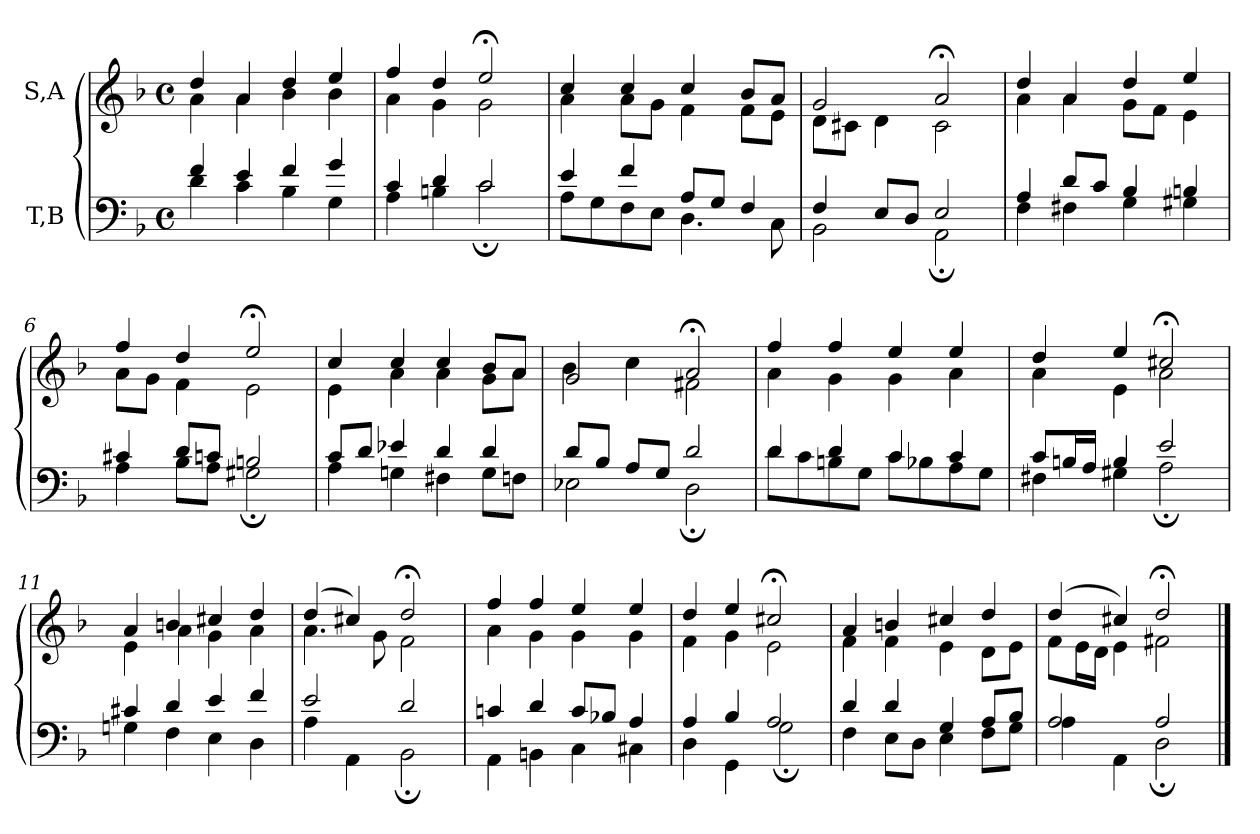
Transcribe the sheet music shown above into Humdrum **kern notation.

**kern	**kern
*part2	*part1
*staff2	*staff1
*I"T,B	*I"S,A
*clefF4	*clefG2
*k[b-]	*k[b-]
*M4/4	*M4/4
*met(c)	*met(c)
=1	=1
*^	*^
4f	4d	4dd	4a
4e	4c	4a	4a
4f	4B-	4dd	4b-
4g	4G	4ee	4b-
=2	=2	=2	=2
4c	4A	4ff	4a
4d	4Bn	4dd	4g
2c	2c;	2ee;<	2g
=3	=3	=3	=3
4e	8AL	4cc	4a
.	8G	.	.
4f	8F	4cc	8aL
.	8EJ	.	8gJ
8AL	4.D	4cc	4f
8GJ	.	.	.
4F	.	8b-L	8fL
.	8C	8aJ	8eJ
=4	=4	=4	=4
4F	2BB-	2g	8dL
.	.	.	8c#XJ
8EL	.	.	4d
8DJ	.	.	.
2E	2AA;	2a;<	2c#
=5	=5	=5	=5
4A	4F	4dd	4a
8dL	4F#X	4a	4a
8cJ	.	.	.
4B-	4G	4dd	8gL
.	.	.	8fJ
4Bn	4G#X	4ee	4e
=6	=6	=6	=6
4c#X	4A	4ff	8aL
.	.	.	8gJ
8dL	8B-L	4dd	4f
8cnJ	8AJ	.	.
2Bn	2G#X;	2ee;<	2e
=7	=7	=7	=7
8cL	4A	4cc	4e
8dJ	.	.	.
4e-X	4Gn	4cc	4a
4d	4F#X	4cc	4a
4d	8GL	8b-L	8gL
.	8FnJ	8aJ	8aJ
=8	=8	=8	=8
8dL	2E-X	2g	4b-
8B-J	.	.	.
8AL	.	.	4cc
8GJ	.	.	.
2d	2D;	2a;<	2f#X
=9	=9	=9	=9
4d	8dL	4ff	4a
.	8c	.	.
4d	8Bn	4ff	4g
.	8GJ	.	.
4c	8cL	4ee	4g
.	8B-X	.	.
4c	8A	4ee	4a
.	8GJ	.	.
=10	=10	=10	=10
8cL	4F#X	4dd	4a
16BnL	.	.	.
16AJJ	.	.	.
4B	4G#X	4ee	4e
2e	2A;	2cc#X;<	2a
=11	=11	=11	=11
4c#X	4Gn	4a	4e
4d	4F	4bn	4a
4e	4E	4cc#X	4g
4f	4D	4dd	4a
=12	=12	=12	=12
2e	4A	(>4dd	4.a
.	4AA	4cc#X)	.
.	.	.	8g
2d	2BB-;	2dd;<	2f
=13	=13	=13	=13
4cn	4AA	4ff	4a
4d	4BBn	4ff	4g
8cL	4C	4ee	4g
8B-XJ	.	.	.
4A	4C#X	4ee	4g
=14	=14	=14	=14
4A	4D	4dd	4f
4B-	4GG	4ee	4g
2A	2G;	2cc#X;<	2e
=15	=15	=15	=15
4d	4F	4a	4f
4d	8EL	4bn	4f
.	8DJ	.	.
4G	4E	4cc#X	4e
8AL	8FL	4dd	8dL
8B-J	8GJ	.	8eJ
=16	=16	=16	=16
2A	4A	(>4dd	8fL
.	.	.	16eL
.	.	.	16dJJ
.	4AA	4cc#X)	4e
2A	2D;	2dd;<	2f#X
*v	*v	*	*
*	*v	*v
==	==
*-	*-
